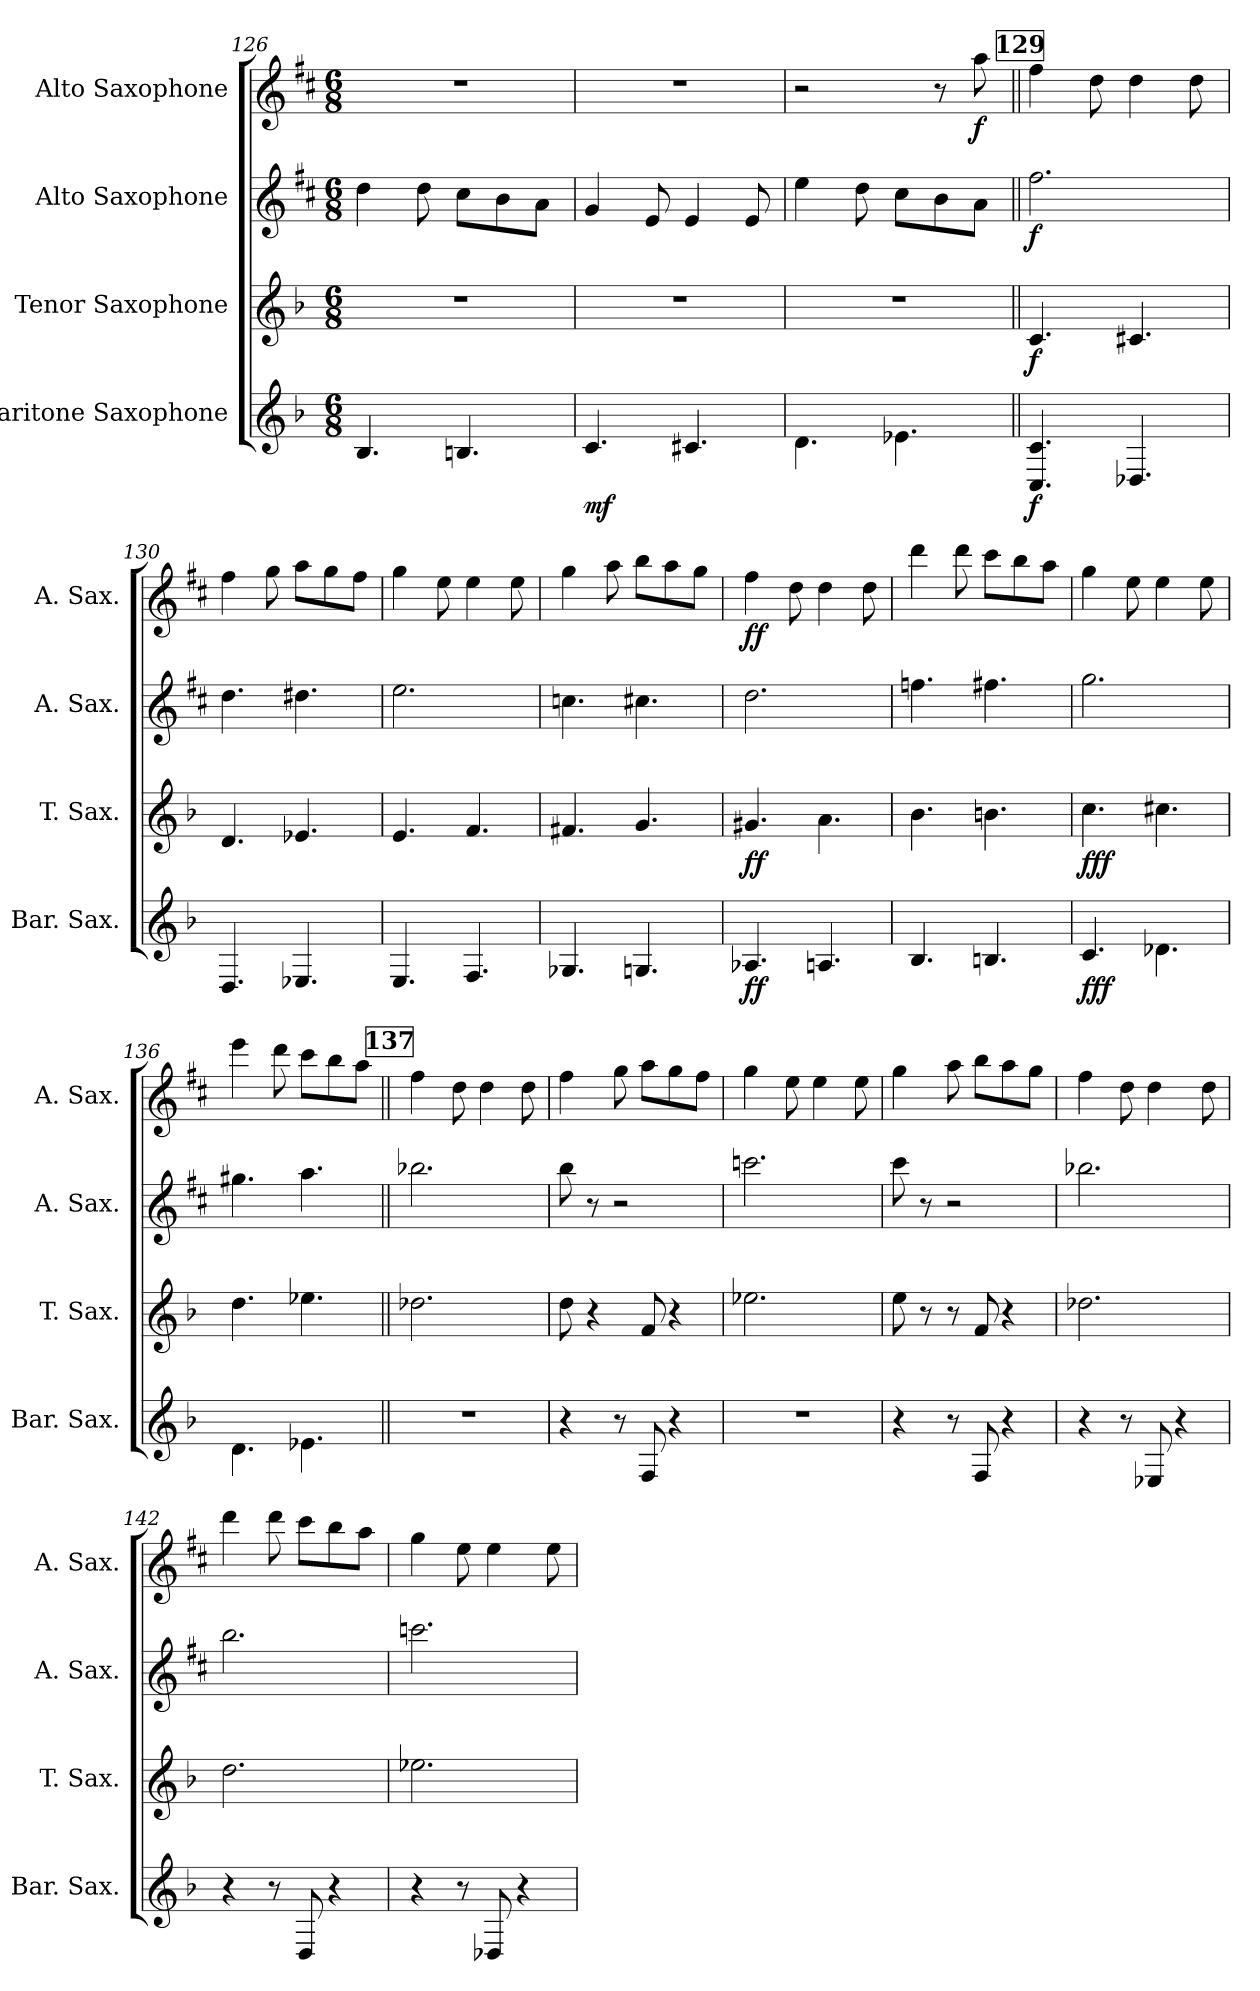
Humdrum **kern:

**kern	**dynam	**kern	**dynam	**kern	**dynam	**kern	**dynam
*part4	*part4	*part3	*part3	*part2	*part2	*part1	*part1
*staff4	*staff4	*staff3	*staff3	*staff2	*staff2	*staff1	*staff1
*I"Baritone Saxophone	*	*I"Tenor Saxophone	*	*I"Alto Saxophone	*	*I"Alto Saxophone	*
*I'Bar. Sax.	*	*I'T. Sax.	*	*I'A. Sax.	*	*I'A. Sax.	*
*clefG2	*	*clefG2	*	*clefG2	*	*clefG2	*
*ITrd12c21	*	*ITrd8c14	*	*ITrd5c9	*	*ITrd5c9	*
*k[b-]	*	*k[b-]	*	*k[b-]	*	*k[b-]	*
*M6/8	*	*M6/8	*	*M6/8	*	*M6/8	*
=126	=126	=126	=126	=126	=126	=126	=126
4.BB-/	.	2.r	.	4f\	.	2.r	.
.	.	.	.	8f\	.	.	.
4.BBn/	.	.	.	8e\L	.	.	.
.	.	.	.	8d\	.	.	.
.	.	.	.	8c\J	.	.	.
=127	=127	=127	=127	=127	=127	=127	=127
!	!LO:DY:b	!	!	!	!	!	!
4.C/	mf	2.r	.	4B-/	.	2.r	.
.	.	.	.	8G/	.	.	.
4.C#X/	.	.	.	4G/	.	.	.
.	.	.	.	8G/	.	.	.
=128	=128	=128	=128	=128	=128	=128	=128
4.D\	.	2.r	.	4g\	.	2r	.
.	.	.	.	8f\	.	.	.
4.E-X\	.	.	.	8e\L	.	.	.
.	.	.	.	8d\	.	8r	.
!	!	!	!	!	!	!	!LO:DY:b
.	.	.	.	8c\J	.	8cc\	f
!!LO:REH:place=s1:a:B:fs=14:t=129
=129||	=129||	=129||	=129||	=129||	=129||	=129||	=129||
!	!LO:DY:b	!	!LO:DY:b	!	!LO:DY:b	!	!
4.CC/ 4.C/	f	4.C/	f	2.a\	f	4a\	.
.	.	.	.	.	.	8f\	.
4.DD-X/	.	4.C#X/	.	.	.	4f\	.
.	.	.	.	.	.	8f\	.
!!LO:LB:g=z
=130	=130	=130	=130	=130	=130	=130	=130
4.DD/	.	4.D/	.	4.f\	.	4a\	.
.	.	.	.	.	.	8b-\	.
4.EE-X/	.	4.E-X/	.	4.f#X\	.	8cc\L	.
.	.	.	.	.	.	8b-\	.
.	.	.	.	.	.	8a\J	.
=131	=131	=131	=131	=131	=131	=131	=131
4.EE/	.	4.E/	.	2.g\	.	4b-\	.
.	.	.	.	.	.	8g\	.
4.FF/	.	4.F/	.	.	.	4g\	.
.	.	.	.	.	.	8g\	.
=132	=132	=132	=132	=132	=132	=132	=132
4.GG-X/	.	4.F#X/	.	4.e-X\	.	4b-\	.
.	.	.	.	.	.	8cc\	.
4.GGn/	.	4.G/	.	4.en\	.	8dd\L	.
.	.	.	.	.	.	8cc\	.
.	.	.	.	.	.	8b-\J	.
=133	=133	=133	=133	=133	=133	=133	=133
!	!LO:DY:b	!	!LO:DY:b	!	!	!	!LO:DY:b
4.AA-X/	ff	4.G#X/	ff	2.f\	.	4a\	ff
.	.	.	.	.	.	8f\	.
4.AAn/	.	4.A\	.	.	.	4f\	.
.	.	.	.	.	.	8f\	.
=134	=134	=134	=134	=134	=134	=134	=134
4.BB-/	.	4.B-\	.	4.a-X\	.	4ff\	.
.	.	.	.	.	.	8ff\	.
4.BBn/	.	4.Bn\	.	4.an\	.	8ee\L	.
.	.	.	.	.	.	8dd\	.
.	.	.	.	.	.	8cc\J	.
=135	=135	=135	=135	=135	=135	=135	=135
!	!LO:DY:b	!	!LO:DY:b	!	!	!	!
4.C/	fff	4.c\	fff	2.b-\	.	4b-\	.
.	.	.	.	.	.	8g\	.
4.D-X\	.	4.c#X\	.	.	.	4g\	.
.	.	.	.	.	.	8g\	.
!!LO:LB:g=z
=136	=136	=136	=136	=136	=136	=136	=136
4.D\	.	4.d\	.	4.bn\	.	4gg\	.
.	.	.	.	.	.	8ff\	.
4.E-X\	.	4.e-X\	.	4.cc\	.	8ee\L	.
.	.	.	.	.	.	8dd\	.
.	.	.	.	.	.	8cc\J	.
!!LO:REH:place=s1:a:B:fs=14:t=137
=137||	=137||	=137||	=137||	=137||	=137||	=137||	=137||
2.r	.	2.d-X\	.	2.dd-X\	.	4a\	.
.	.	.	.	.	.	8f\	.
.	.	.	.	.	.	4f\	.
.	.	.	.	.	.	8f\	.
=138	=138	=138	=138	=138	=138	=138	=138
4r	.	8d\	.	8dd\	.	4a\	.
.	.	4r	.	8r	.	.	.
8r	.	.	.	2r	.	8b-\	.
8FF/	.	8F/	.	.	.	8cc\L	.
4r	.	4r	.	.	.	8b-\	.
.	.	.	.	.	.	8a\J	.
=139	=139	=139	=139	=139	=139	=139	=139
2.r	.	2.e-X\	.	2.ee-X\	.	4b-\	.
.	.	.	.	.	.	8g\	.
.	.	.	.	.	.	4g\	.
.	.	.	.	.	.	8g\	.
=140	=140	=140	=140	=140	=140	=140	=140
4r	.	8e\	.	8ee\	.	4b-\	.
.	.	8r	.	8r	.	.	.
8r	.	8r	.	2r	.	8cc\	.
8FF/	.	8F/	.	.	.	8dd\L	.
4r	.	4r	.	.	.	8cc\	.
.	.	.	.	.	.	8b-\J	.
=141	=141	=141	=141	=141	=141	=141	=141
4r	.	2.d-X\	.	2.dd-X\	.	4a\	.
8r	.	.	.	.	.	8f\	.
8EE-X/	.	.	.	.	.	4f\	.
4r	.	.	.	.	.	.	.
.	.	.	.	.	.	8f\	.
!!LO:PB:g=z
=142	=142	=142	=142	=142	=142	=142	=142
4r	.	2.d\	.	2.dd\	.	4ff\	.
8r	.	.	.	.	.	8ff\	.
8DD/	.	.	.	.	.	8ee\L	.
4r	.	.	.	.	.	8dd\	.
.	.	.	.	.	.	8cc\J	.
=143	=143	=143	=143	=143	=143	=143	=143
4r	.	2.e-X\	.	2.ee-X\	.	4b-\	.
8r	.	.	.	.	.	8g\	.
8DD-X/	.	.	.	.	.	4g\	.
4r	.	.	.	.	.	.	.
.	.	.	.	.	.	8g\	.
=	=	=	=	=	=	=	=
*-	*-	*-	*-	*-	*-	*-	*-
